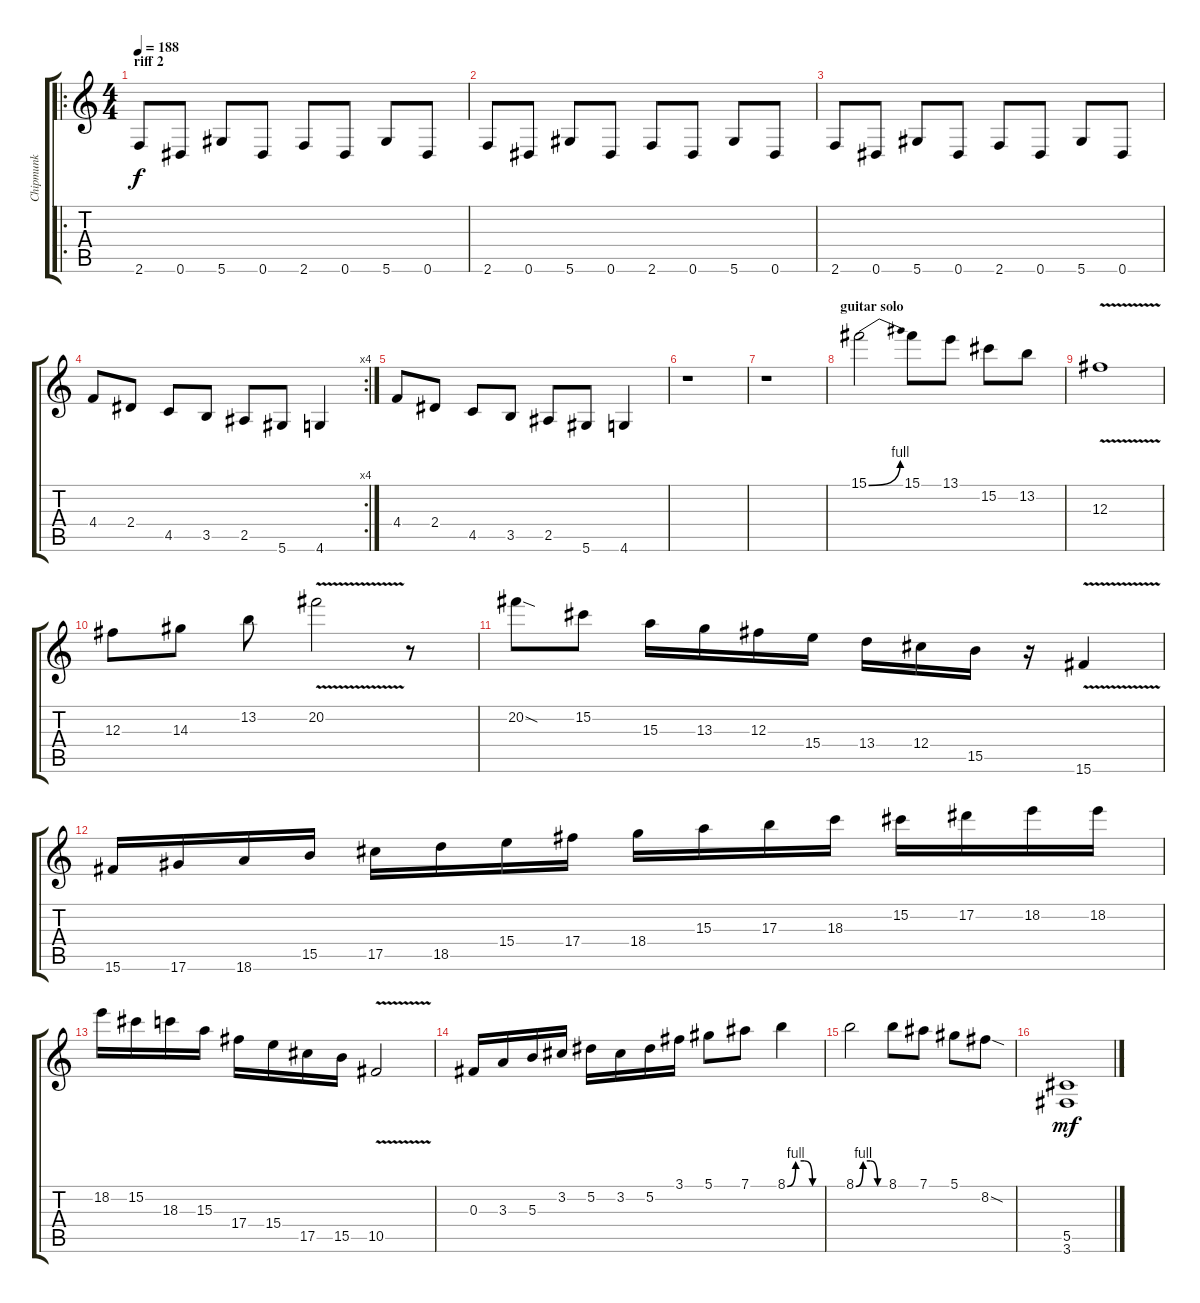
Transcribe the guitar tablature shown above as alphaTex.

\track ("Chipmunk" "Chipmunk") {instrument distortionguitar}
\staff {score tabs}
\tuning (Eb4 Bb3 Gb3 Db3 Ab2 Eb2) {hide}
\ro
\ts (4 4)
\section ("" "riff 2")
\tempo 188
\clef g2
\ks c
2.6.8{dy f} 0.6.8 5.6.8 0.6.8 2.6.8 0.6.8 5.6.8 0.6.8 |
2.6.8 0.6.8 5.6.8 0.6.8 2.6.8 0.6.8 5.6.8 0.6.8 |
2.6.8 0.6.8 5.6.8 0.6.8 2.6.8 0.6.8 5.6.8 0.6.8 |
\rc 4
4.4.8 2.4.8 4.5.8 3.5.8 2.5.8 5.6.8 4.6.4 |
4.4.8 2.4.8 4.5.8 3.5.8 2.5.8 5.6.8 4.6.4 |
\section ("" "")
r.1 |
r.1 |
\section ("" "guitar solo")
15.1{be (bend 0 0 60 4)}.2 15.1.8 13.1.8 15.2.8 13.2.8 |
12.3{v}.1 |
12.3.8 14.3.8 13.2.8 20.2{v}.2 r.8 |
20.2{sod}.8 15.2.8 15.3.16 13.3.16 12.3.16 15.4.16 13.4.16 12.4.16 15.5.16 r.16 15.6{v}.4 |
15.6.16 17.6.16 18.6.16 15.5.16 17.5.16 18.5.16 15.4.16 17.4.16 18.4.16 15.3.16 17.3.16 18.3.16 15.2.16 17.2.16 18.2.16 18.2.16 |
18.2.16 15.2.16 18.3.16 15.3.16 17.4.16 15.4.16 17.5.16 15.5.16 10.5{v}.2 |
0.3.16 3.3.16 5.3.16 3.2.16 5.2.16 3.2.16 5.2.16 3.1.16 5.1.8 7.1.8 8.1{be (custom 0 0 15 4 30 4 45 0 60 0)}.4 |
8.1{be (custom 0 0 15 4 30 4 45 0 60 0)}.2 8.1.8 7.1.8 5.1.8 8.2{sod}.8 |
(5.5 3.6).1{dy mf}
